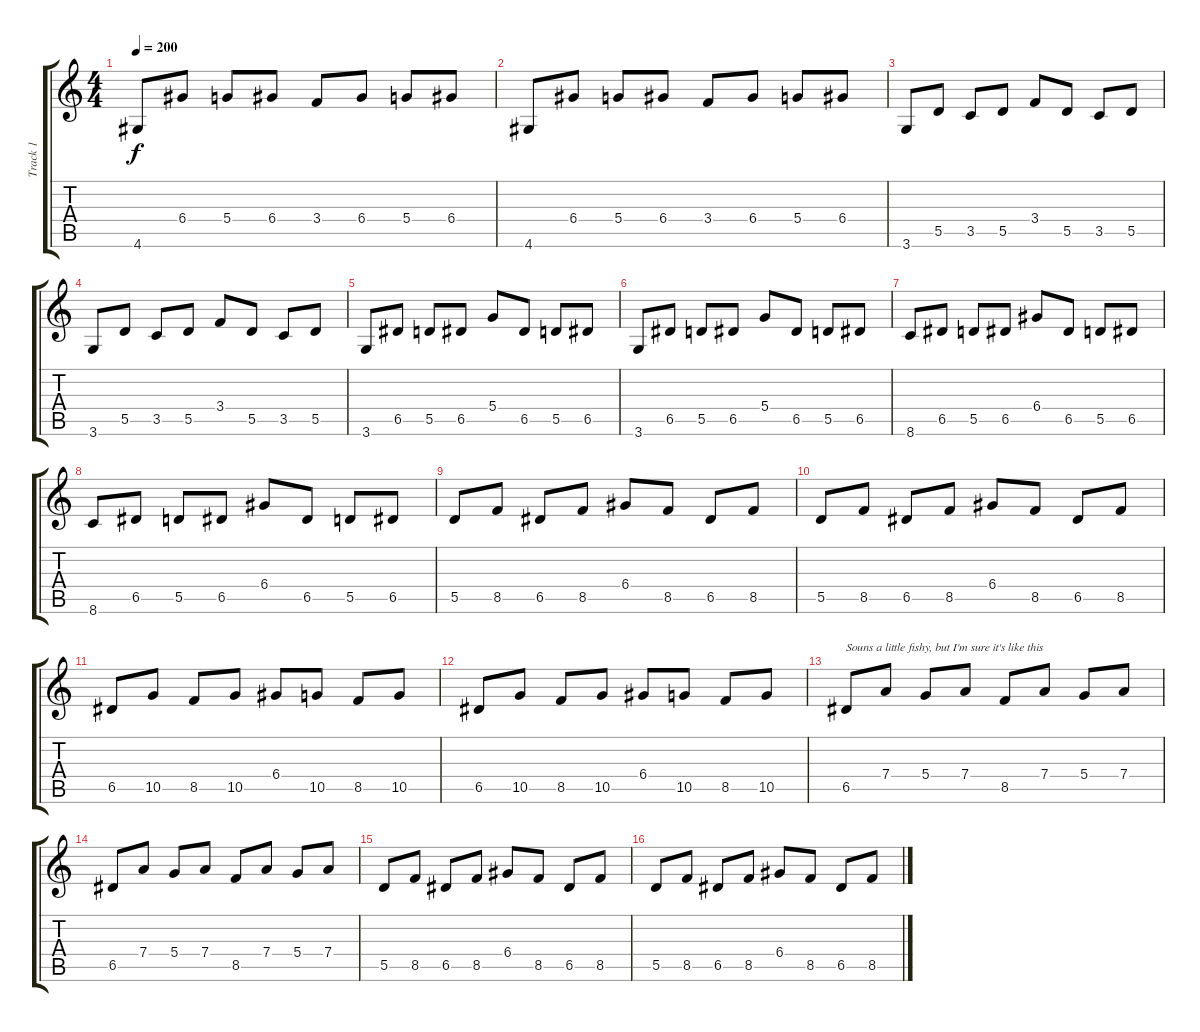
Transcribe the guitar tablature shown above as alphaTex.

\track ("Track 1" "Track 1") {instrument acousticguitarnylon}
\staff {score tabs}
\tuning (E4 B3 G3 D3 A2 E2) {hide}
\ts (4 4)
\tempo 200
\clef g2
\ks c
4.6.8{dy f} 6.4.8 5.4.8 6.4.8 3.4.8 6.4.8 5.4.8 6.4.8 |
4.6.8 6.4.8 5.4.8 6.4.8 3.4.8 6.4.8 5.4.8 6.4.8 |
3.6.8 5.5.8 3.5.8 5.5.8 3.4.8 5.5.8 3.5.8 5.5.8 |
3.6.8 5.5.8 3.5.8 5.5.8 3.4.8 5.5.8 3.5.8 5.5.8 |
3.6.8 6.5.8 5.5.8 6.5.8 5.4.8 6.5.8 5.5.8 6.5.8 |
3.6.8 6.5.8 5.5.8 6.5.8 5.4.8 6.5.8 5.5.8 6.5.8 |
8.6.8 6.5.8 5.5.8 6.5.8 6.4.8 6.5.8 5.5.8 6.5.8 |
8.6.8 6.5.8 5.5.8 6.5.8 6.4.8 6.5.8 5.5.8 6.5.8 |
5.5.8 8.5.8 6.5.8 8.5.8 6.4.8 8.5.8 6.5.8 8.5.8 |
5.5.8 8.5.8 6.5.8 8.5.8 6.4.8 8.5.8 6.5.8 8.5.8 |
6.5.8 10.5.8 8.5.8 10.5.8 6.4.8 10.5.8 8.5.8 10.5.8 |
6.5.8 10.5.8 8.5.8 10.5.8 6.4.8 10.5.8 8.5.8 10.5.8 |
6.5.8{txt "Souns a little fishy, but I'm sure it's like this"} 7.4.8 5.4.8 7.4.8 8.5.8 7.4.8 5.4.8 7.4.8 |
6.5.8 7.4.8 5.4.8 7.4.8 8.5.8 7.4.8 5.4.8 7.4.8 |
5.5.8 8.5.8 6.5.8 8.5.8 6.4.8 8.5.8 6.5.8 8.5.8 |
5.5.8 8.5.8 6.5.8 8.5.8 6.4.8 8.5.8 6.5.8 8.5.8
